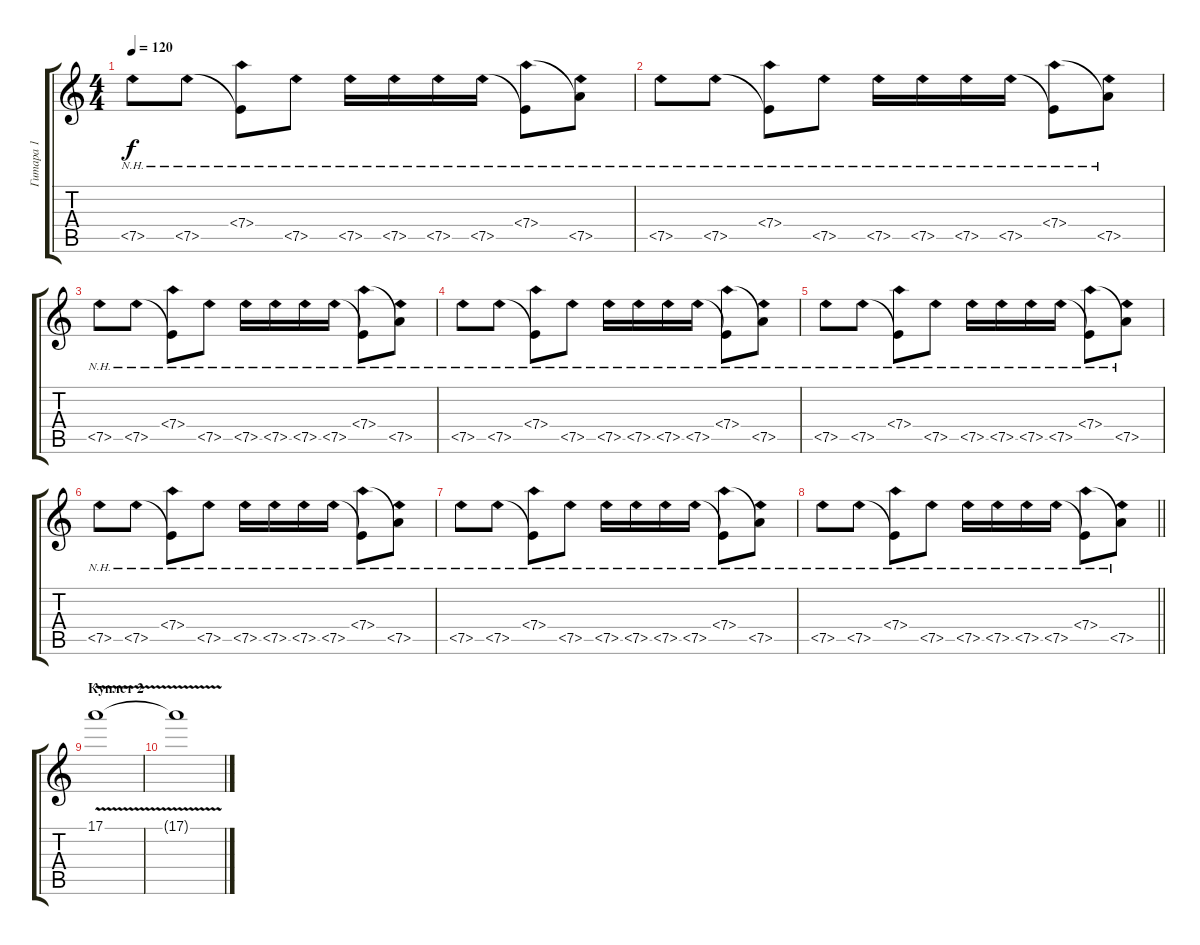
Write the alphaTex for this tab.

\track ("Гитара 1" "Гитара 1") {instrument electricguitarclean}
\staff {score tabs}
\tuning (E4 B3 G3 D3 A2 E2) {hide}
\ts (4 4)
\tempo 120
\clef g2
\ks c
7.5{nh}.8{dy f} 7.5{nh}.8 (7.4{nh} 7.5{t}).8 7.5{nh}.8 7.5{nh}.16 7.5{nh}.16 7.5{nh}.16 7.5{nh}.16 (7.4{nh} 7.5{t}).8 (7.4{t} 7.5{nh}).8 |
7.5{nh}.8 7.5{nh}.8 (7.4{nh} 7.5{t}).8 7.5{nh}.8 7.5{nh}.16 7.5{nh}.16 7.5{nh}.16 7.5{nh}.16 (7.4{nh} 7.5{t}).8 (7.4{t} 7.5{nh}).8 |
7.5{nh}.8 7.5{nh}.8 (7.4{nh} 7.5{t}).8 7.5{nh}.8 7.5{nh}.16 7.5{nh}.16 7.5{nh}.16 7.5{nh}.16 (7.4{nh} 7.5{t}).8 (7.4{t} 7.5{nh}).8 |
7.5{nh}.8 7.5{nh}.8 (7.4{nh} 7.5{t}).8 7.5{nh}.8 7.5{nh}.16 7.5{nh}.16 7.5{nh}.16 7.5{nh}.16 (7.4{nh} 7.5{t}).8 (7.4{t} 7.5{nh}).8 |
7.5{nh}.8 7.5{nh}.8 (7.4{nh} 7.5{t}).8 7.5{nh}.8 7.5{nh}.16 7.5{nh}.16 7.5{nh}.16 7.5{nh}.16 (7.4{nh} 7.5{t}).8 (7.4{t} 7.5{nh}).8 |
7.5{nh}.8 7.5{nh}.8 (7.4{nh} 7.5{t}).8 7.5{nh}.8 7.5{nh}.16 7.5{nh}.16 7.5{nh}.16 7.5{nh}.16 (7.4{nh} 7.5{t}).8 (7.4{t} 7.5{nh}).8 |
7.5{nh}.8 7.5{nh}.8 (7.4{nh} 7.5{t}).8 7.5{nh}.8 7.5{nh}.16 7.5{nh}.16 7.5{nh}.16 7.5{nh}.16 (7.4{nh} 7.5{t}).8 (7.4{t} 7.5{nh}).8 |
\barLineRight lightlight
7.5{nh}.8 7.5{nh}.8 (7.4{nh} 7.5{t}).8 7.5{nh}.8 7.5{nh}.16 7.5{nh}.16 7.5{nh}.16 7.5{nh}.16 (7.4{nh} 7.5{t}).8 (7.4{t} 7.5{nh}).8 |
\section ("" "Куплет 2")
17.1{v}.1{volume 12 instrument overdrivenguitar} |
17.1{t}.1
